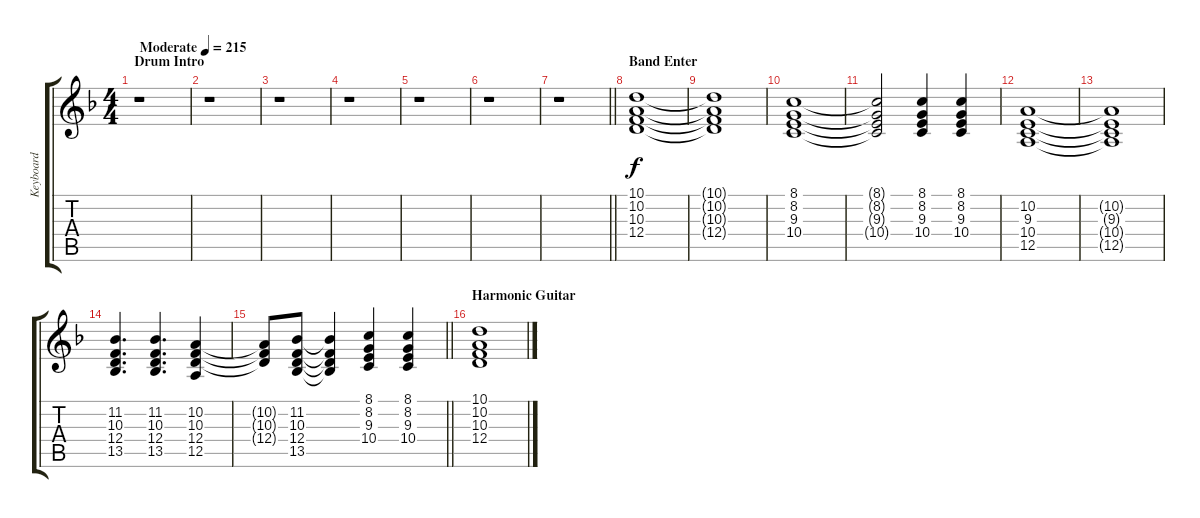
\track ("Keyboard" "Keyboard") {instrument stringensemble1}
\staff {score tabs}
\tuning (E4 B3 G3 D3 A2 D2) {hide}
\ts (4 4)
\section ("" "Drum Intro")
\tempo (215 "Moderate")
\clef g2
\ks f
r.1{dy f instrument stringensemble1} |
r.1 |
r.1 |
r.1 |
r.1 |
r.1 |
\barLineRight lightlight
r.1 |
\section ("" "Band Enter")
(10.1 10.2 10.3 12.4).1 |
(10.1{t} 10.2{t} 10.3{t} 12.4{t}).1 |
(8.1 8.2 9.3 10.4).1 |
(8.1{t} 8.2{t} 9.3{t} 10.4{t}).2 (8.1 8.2 9.3 10.4).4 (8.1 8.2 9.3 10.4).4 |
(10.2 9.3 10.4 12.5).1 |
(10.2{t} 9.3{t} 10.4{t} 12.5{t}).1 |
(11.2 10.3 12.4 13.5).4{d} (11.2 10.3 12.4 13.5).4{d} (10.2 10.3 12.4 12.5).4 |
\barLineRight lightlight
(10.2{t} 10.3{t} 12.4{t}).8 (11.2 10.3 12.4 13.5).8 (11.2{t} 10.3{t} 12.4{t} 13.5{t}).4 (8.1 8.2 9.3 10.4).4 (8.1 8.2 9.3 10.4).4 |
\section ("" "Harmonic Guitar")
(10.1 10.2 10.3 12.4).1
